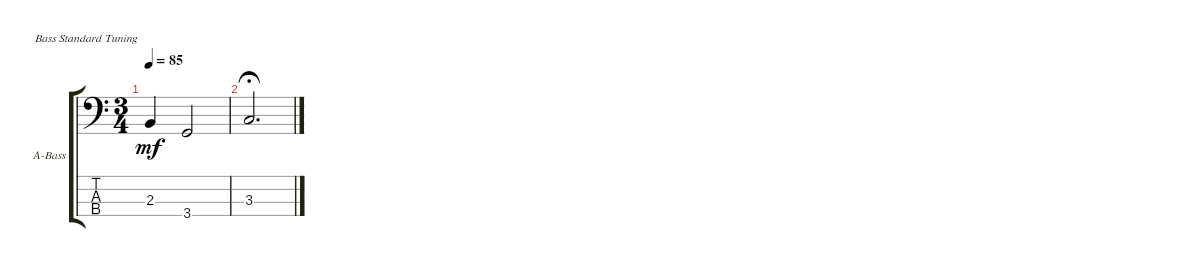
\bracketExtendMode groupsimilarinstruments
\firstSystemTrackNameOrientation horizontal
\otherSystemsTrackNameOrientation horizontal
\track ("Bassline" "A-Bass") {solo instrument acousticbass}
\staff {score tabs}
\tuning (G2 D2 A1 E1)
\ts (3 4)
\tempo 85
\clef f4
\ks c
2.3{t}.4{dy mf} 3.4.2 |
3.3.2{d fermata (medium 0.5)}
